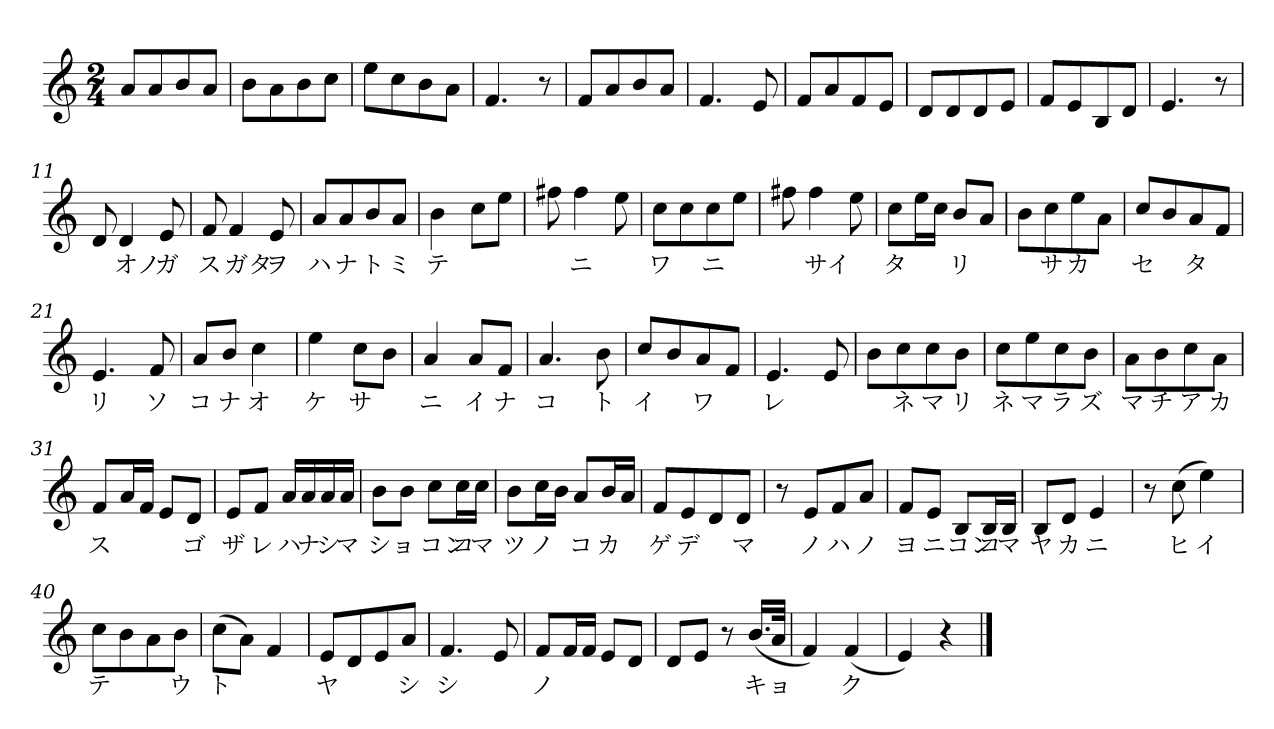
**kern	**text
*part1	*part1
*staff1	*staff1
*clefG2	*
*M2/4	*
=	=
8aL	.
8a	.
8b	.
8aJ	.
=2	=2
8bL	.
8a	.
8b	.
8ccJ	.
=3	=3
8eeL	.
8cc	.
8b	.
8aJ	.
=4	=4
4.f	.
8r	.
=5	=5
8fL	.
8a	.
8b	.
8aJ	.
=6	=6
4.f	.
8e	.
=7	=7
8fL	.
8a	.
8f	.
8eJ	.
=8	=8
8dL	.
8d	.
8d	.
8eJ	.
=9	=9
8fL	.
8e	.
8B	.
8dJ	.
=10	=10
4.e	.
8r	.
=11	=11
8d	.
4d	オノ
8e	ガ
=12	=12
8f	ス
4f	ガタ
8e	ヲ
=13	=13
8aL	ハ
8a	ナ
8b	ト
8aJ	ミ
=14	=14
4b	テ
8ccL	.
8eeJ	.
=15	=15
8ff#X	.
4ff#	ニ
8ee	.
=16	=16
8ccL	ワ
8cc	.
8cc	ニ
8eeJ	.
=17	=17
8ff#X	.
4ff#	サイ
8ee	.
=18	=18
8ccL	タ
16eeL	.
16ccJJ	.
8bL	リ
8aJ	.
=19	=19
8bL	.
8cc	サ
8ee	カ
8aJ	.
=20	=20
8ccL	セ
8b	.
8a	タ
8fJ	.
=21	=21
4.e	リ
8f	ソ
=22	=22
8aL	コ
8bJ	ナ
4cc	オ
=23	=23
4ee	ケ
8ccL	サ
8bJ	.
=24	=24
4a	ニ
8aL	イ
8fJ	ナ
=25	=25
4.a	コ
8b	ト
=26	=26
8ccL	イ
8b	.
8a	ワ
8fJ	.
=27	=27
4.e	レ
8e	.
=28	=28
8bL	.
8cc	ネ
8cc	マ
8bJ	リ
=29	=29
8ccL	ネ
8ee	マ
8cc	ラ
8bJ	ズ
=30	=30
8aL	マ
8b	チ
8cc	ア
8aJ	カ
=31	=31
8fL	ス
16aL	.
16fJJ	.
8eL	.
8dJ	ゴ
=32	=32
8eL	ザ
8fJ	レ
16aLL	ハ
16a	ナ
16a	シ
16aJJ	マ
=33	=33
8bL	ショ
8bJ	.
8ccL	コン
16ccL	コ
16ccJJ	マ
=34	=34
8bL	ツ
16ccL	ノ
16bJJ	.
8aL	コ
16bL	カ
16aJJ	.
=35	=35
8fL	ゲ
8e	デ
8d	.
8dJ	マ
=36	=36
8r	.
8eL	ノ
8f	ハ
8aJ	ノ
=37	=37
8fL	ヨ
8eJ	ニ
8BL	コン
16BL	コ
16BJJ	マ
=38	=38
8BL	ヤ
8dJ	カ
4e	ニ
=39	=39
8r	.
(>8cc	ヒ
4ee)	イ
=40	=40
8ccL	テ
8b	.
8a	.
8bJ	ウ
=41	=41
(>8ccL	ト
8aJ)	.
4f	.
=42	=42
8eL	ヤ
8d	.
8e	.
8aJ	シ
=43	=43
4.f	シ
8e	.
=44	=44
8fL	ノ
16fL	.
16fJJ	.
8eL	.
8dJ	.
=45	=45
8dL	.
8eJ	.
8r	.
(<16.bLL	キョ
32aJJk	.
=46	=46
4f)	.
(<4f	ク
=47	=47
4e)	.
4r	.
==	==
*-	*-
